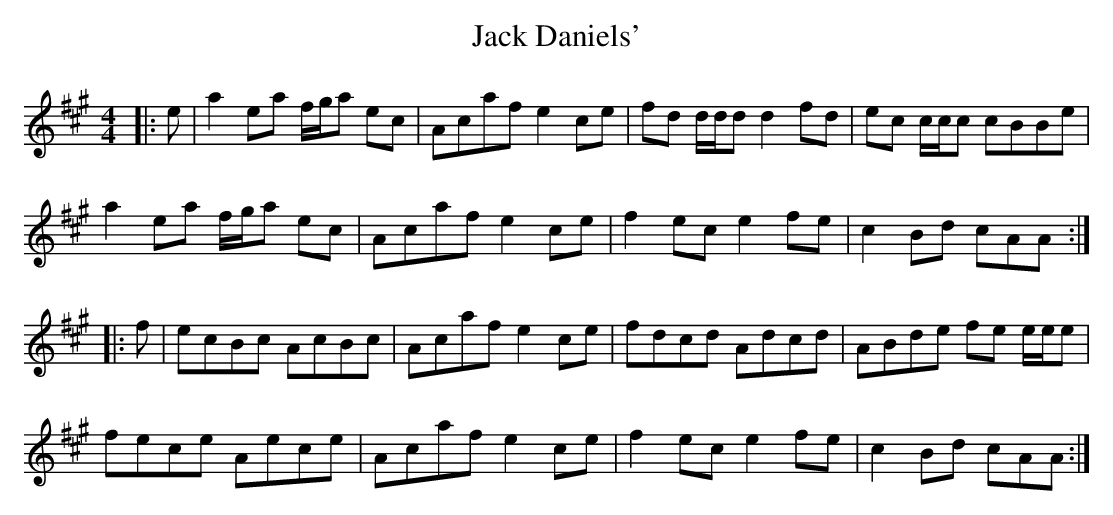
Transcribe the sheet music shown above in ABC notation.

X:1
T: Jack Daniels'
M: 4/4
L: 1/8
K: Amaj
|:e|a2 ea f/g/a ec|Acaf e2ce|fd d/d/d d2 fd|ec c/c/c cBBe|
a2ea f/g/a ec|Acafe2 ce|f2ec e2fe|c2Bd cAA:|
|:f|ecBc AcBc|Acaf e2 ce|fdcd Adcd|ABde fe e/e/e|
fece Aece|Acaf e2ce|f2ec e2fe|c2Bd cAA:|
